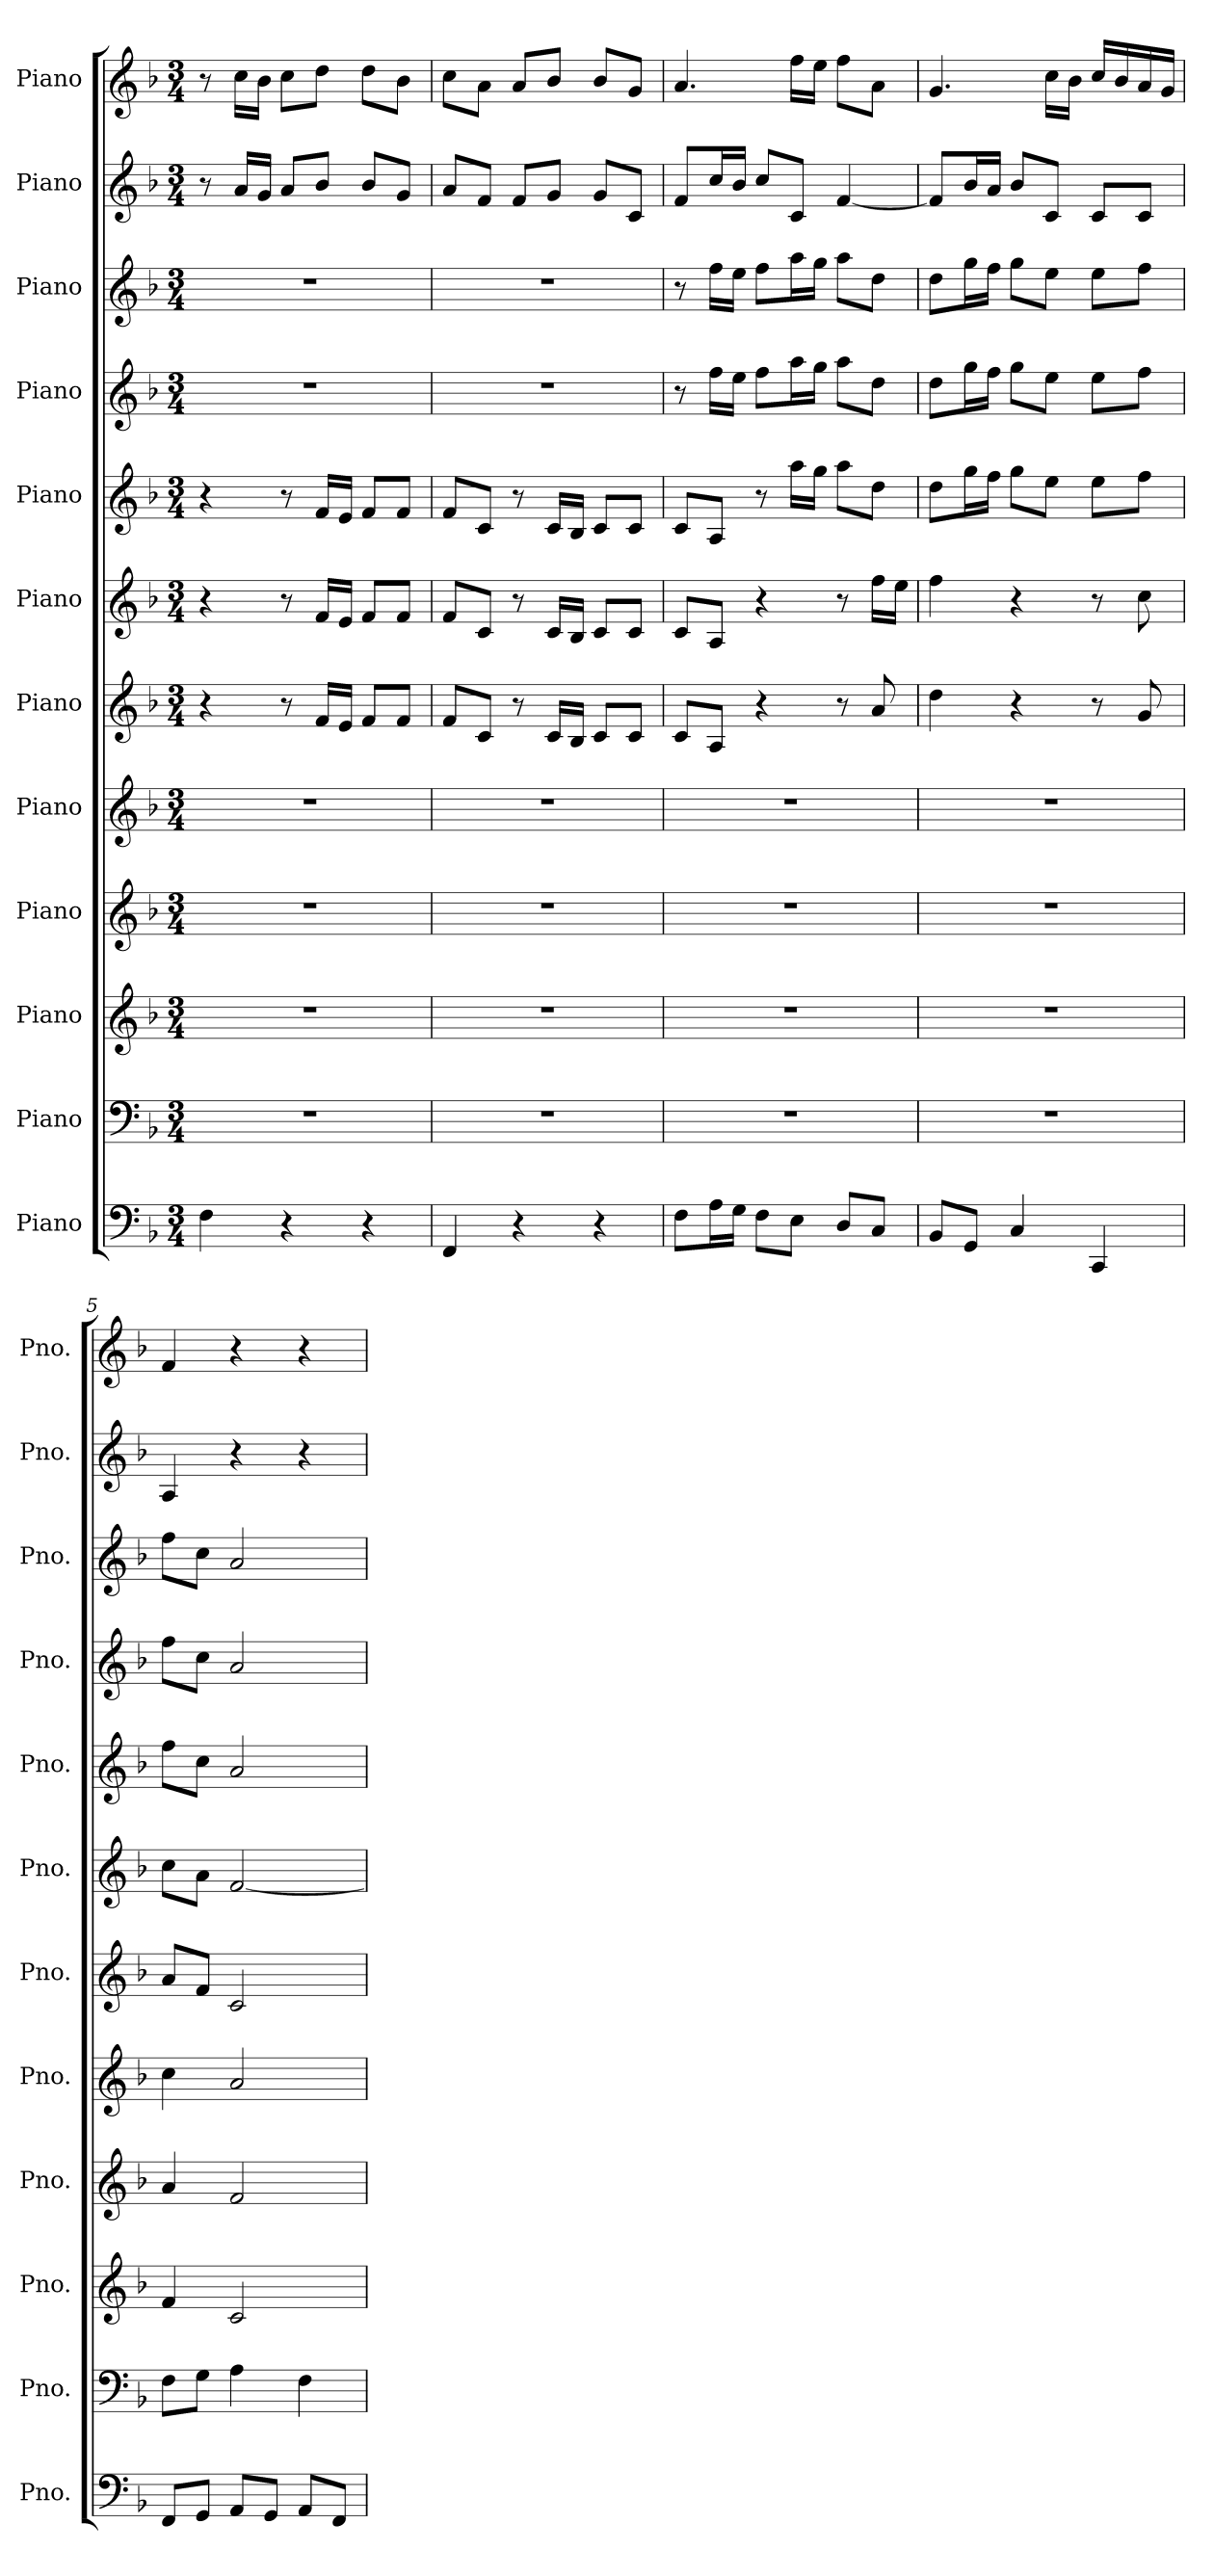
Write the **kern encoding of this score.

**kern	**kern	**kern	**kern	**kern	**kern	**kern	**kern	**kern	**kern	**kern	**kern
*part12	*part11	*part10	*part9	*part8	*part7	*part6	*part5	*part4	*part3	*part2	*part1
*staff12	*staff11	*staff10	*staff9	*staff8	*staff7	*staff6	*staff5	*staff4	*staff3	*staff2	*staff1
*I"Piano	*I"Piano	*I"Piano	*I"Piano	*I"Piano	*I"Piano	*I"Piano	*I"Piano	*I"Piano	*I"Piano	*I"Piano	*I"Piano
*I'Pno.	*I'Pno.	*I'Pno.	*I'Pno.	*I'Pno.	*I'Pno.	*I'Pno.	*I'Pno.	*I'Pno.	*I'Pno.	*I'Pno.	*I'Pno.
*clefF4	*clefF4	*clefG2	*clefG2	*clefG2	*clefG2	*clefG2	*clefG2	*clefG2	*clefG2	*clefG2	*clefG2
*k[b-]	*k[b-]	*k[b-]	*k[b-]	*k[b-]	*k[b-]	*k[b-]	*k[b-]	*k[b-]	*k[b-]	*k[b-]	*k[b-]
*M3/4	*M3/4	*M3/4	*M3/4	*M3/4	*M3/4	*M3/4	*M3/4	*M3/4	*M3/4	*M3/4	*M3/4
*MM120	*MM120	*MM120	*MM120	*MM120	*MM120	*MM120	*MM120	*MM120	*MM120	*MM120	*MM120
=1	=1	=1	=1	=1	=1	=1	=1	=1	=1	=1	=1
4F\	2.r	2.r	2.r	2.r	4r	4r	4r	2.r	2.r	8r	8r
.	.	.	.	.	.	.	.	.	.	16a/LL	16cc\LL
.	.	.	.	.	.	.	.	.	.	16g/JJ	16b-\JJ
4r	.	.	.	.	8r	8r	8r	.	.	8a/L	8cc\L
.	.	.	.	.	16f/LL	16f/LL	16f/LL	.	.	8b-/J	8dd\J
.	.	.	.	.	16e/JJ	16e/JJ	16e/JJ	.	.	.	.
4r	.	.	.	.	8f/L	8f/L	8f/L	.	.	8b-/L	8dd\L
.	.	.	.	.	8f/J	8f/J	8f/J	.	.	8g/J	8b-\J
=2	=2	=2	=2	=2	=2	=2	=2	=2	=2	=2	=2
4FF/	2.r	2.r	2.r	2.r	8f/L	8f/L	8f/L	2.r	2.r	8a/L	8cc\L
.	.	.	.	.	8c/J	8c/J	8c/J	.	.	8f/J	8a\J
4r	.	.	.	.	8r	8r	8r	.	.	8f/L	8a/L
.	.	.	.	.	16c/LL	16c/LL	16c/LL	.	.	8g/J	8b-/J
.	.	.	.	.	16B-/JJ	16B-/JJ	16B-/JJ	.	.	.	.
4r	.	.	.	.	8c/L	8c/L	8c/L	.	.	8g/L	8b-/L
.	.	.	.	.	8c/J	8c/J	8c/J	.	.	8c/J	8g/J
=3	=3	=3	=3	=3	=3	=3	=3	=3	=3	=3	=3
8F\L	2.r	2.r	2.r	2.r	8c/L	8c/L	8c/L	8r	8r	8f/L	4.a/
16A\L	.	.	.	.	8A/J	8A/J	8A/J	16ff\LL	16ff\LL	16cc/L	.
16G\JJ	.	.	.	.	.	.	.	16ee\JJ	16ee\JJ	16b-/JJ	.
8F\L	.	.	.	.	4r	4r	8r	8ff\L	8ff\L	8cc/L	.
8E\J	.	.	.	.	.	.	16aa\LL	16aa\L	16aa\L	8c/J	16ff\LL
.	.	.	.	.	.	.	16gg\JJ	16gg\JJ	16gg\JJ	.	16ee\JJ
8D/L	.	.	.	.	8r	8r	8aa\L	8aa\L	8aa\L	[4f/	8ff\L
8C/J	.	.	.	.	8a/	16ff\LL	8dd\J	8dd\J	8dd\J	.	8a\J
.	.	.	.	.	.	16ee\JJ	.	.	.	.	.
=4	=4	=4	=4	=4	=4	=4	=4	=4	=4	=4	=4
8BB-/L	2.r	2.r	2.r	2.r	4dd\	4ff\	8dd\L	8dd\L	8dd\L	8f/L]	4.g/
8GG/J	.	.	.	.	.	.	16gg\L	16gg\L	16gg\L	16b-/L	.
.	.	.	.	.	.	.	16ff\JJ	16ff\JJ	16ff\JJ	16a/JJ	.
4C/	.	.	.	.	4r	4r	8gg\L	8gg\L	8gg\L	8b-/L	.
.	.	.	.	.	.	.	8ee\J	8ee\J	8ee\J	8c/J	16cc\LL
.	.	.	.	.	.	.	.	.	.	.	16b-\JJ
4CC/	.	.	.	.	8r	8r	8ee\L	8ee\L	8ee\L	8c/L	16cc/LL
.	.	.	.	.	.	.	.	.	.	.	16b-/
.	.	.	.	.	8g/	8cc\	8ff\J	8ff\J	8ff\J	8c/J	16a/
.	.	.	.	.	.	.	.	.	.	.	16g/JJ
=5	=5	=5	=5	=5	=5	=5	=5	=5	=5	=5	=5
8FF/L	8F\L	4f/	4a/	4cc\	8a/L	8cc\L	8ff\L	8ff\L	8ff\L	4A/	4f/
8GG/J	8G\J	.	.	.	8f/J	8a\J	8cc\J	8cc\J	8cc\J	.	.
8AA/L	4A\	2c/	2f/	2a/	2c/	[2f/	2a/	2a/	2a/	4r	4r
8GG/J	.	.	.	.	.	.	.	.	.	.	.
8AA/L	4F\	.	.	.	.	.	.	.	.	4r	4r
8FF/J	.	.	.	.	.	.	.	.	.	.	.
=	=	=	=	=	=	=	=	=	=	=	=
*-	*-	*-	*-	*-	*-	*-	*-	*-	*-	*-	*-
